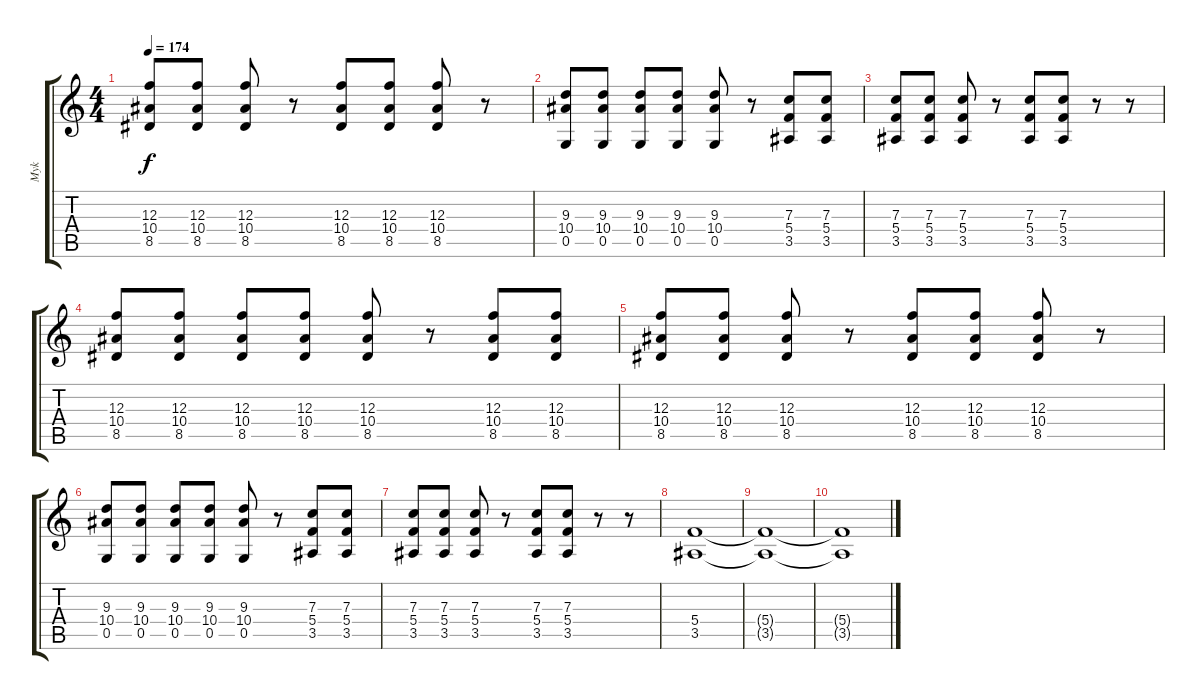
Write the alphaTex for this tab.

\track ("Myk" "Myk") {instrument distortionguitar}
\staff {score tabs}
\tuning (D4 A3 F3 C3 G2 D2) {hide}
\ts (4 4)
\tempo 174
\clef g2
\ks c
(12.3 10.4 8.5).8{dy f} (12.3 10.4 8.5).8 (12.3 10.4 8.5).8 r.8 (12.3 10.4 8.5).8 (12.3 10.4 8.5).8 (12.3 10.4 8.5).8 r.8 |
(9.3 10.4 0.5).8 (9.3 10.4 0.5).8 (9.3 10.4 0.5).8 (9.3 10.4 0.5).8 (9.3 10.4 0.5).8 r.8 (7.3 5.4 3.5).8 (7.3 5.4 3.5).8 |
(7.3 5.4 3.5).8 (7.3 5.4 3.5).8 (7.3 5.4 3.5).8 r.8 (7.3 5.4 3.5).8 (7.3 5.4 3.5).8 r.8 r.8 |
(12.3 10.4 8.5).8 (12.3 10.4 8.5).8 (12.3 10.4 8.5).8 (12.3 10.4 8.5).8 (12.3 10.4 8.5).8 r.8 (12.3 10.4 8.5).8 (12.3 10.4 8.5).8 |
(12.3 10.4 8.5).8 (12.3 10.4 8.5).8 (12.3 10.4 8.5).8 r.8 (12.3 10.4 8.5).8 (12.3 10.4 8.5).8 (12.3 10.4 8.5).8 r.8 |
(9.3 10.4 0.5).8 (9.3 10.4 0.5).8 (9.3 10.4 0.5).8 (9.3 10.4 0.5).8 (9.3 10.4 0.5).8 r.8 (7.3 5.4 3.5).8 (7.3 5.4 3.5).8 |
(7.3 5.4 3.5).8 (7.3 5.4 3.5).8 (7.3 5.4 3.5).8 r.8 (7.3 5.4 3.5).8 (7.3 5.4 3.5).8 r.8 r.8 |
(5.4 3.5).1{volume 14} |
(5.4{t} 3.5{t}).1 |
(5.4{t} 3.5{t}).1
